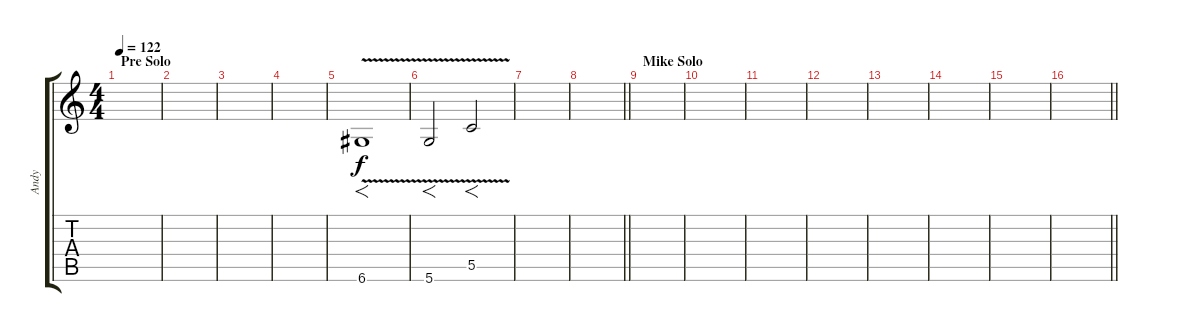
\track ("Andy" "Andy") {instrument overdrivenguitar}
\staff {score tabs}
\tuning (D4 A3 F3 C3 G2 D2) {hide}
\ts (4 4)
\section ("" "Pre Solo")
\tempo 122
\clef g2
\ks c
|
|
|
|
6.6{v}.1{f} |
5.6{v}.2{f} 5.5{v}.2{f} |
|
\barLineRight lightlight
|
\section ("" "Mike Solo")
|
|
|
|
|
|
|
\barLineRight lightlight
